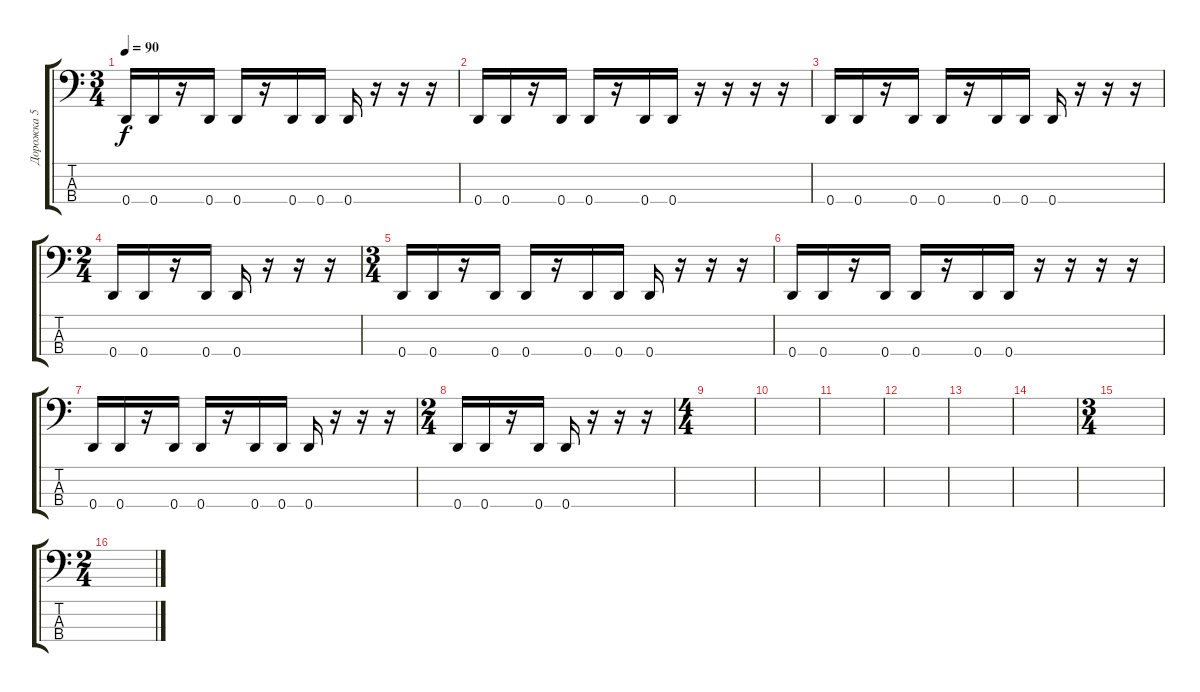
\track ("Дорожка 5" "Дорожка 5") {instrument electricbassfinger}
\staff {score tabs}
\tuning (G2 D2 A1 D1) {hide}
\ts (3 4)
\tempo 90
\clef f4
\ks c
0.4.16{dy f} 0.4.16 r.16 0.4.16 0.4.16 r.16 0.4.16 0.4.16 0.4.16 r.16 r.16 r.16 |
0.4.16 0.4.16 r.16 0.4.16 0.4.16 r.16 0.4.16 0.4.16 r.16 r.16 r.16 r.16 |
0.4.16 0.4.16 r.16 0.4.16 0.4.16 r.16 0.4.16 0.4.16 0.4.16 r.16 r.16 r.16 |
\ts (2 4)
0.4.16 0.4.16 r.16 0.4.16 0.4.16 r.16 r.16 r.16 |
\ts (3 4)
0.4.16 0.4.16 r.16 0.4.16 0.4.16 r.16 0.4.16 0.4.16 0.4.16 r.16 r.16 r.16 |
0.4.16 0.4.16 r.16 0.4.16 0.4.16 r.16 0.4.16 0.4.16 r.16 r.16 r.16 r.16 |
0.4.16 0.4.16 r.16 0.4.16 0.4.16 r.16 0.4.16 0.4.16 0.4.16 r.16 r.16 r.16 |
\ts (2 4)
0.4.16 0.4.16 r.16 0.4.16 0.4.16 r.16 r.16 r.16 |
\ts (4 4)
|
|
|
|
|
|
\ts (3 4)
|
\ts (2 4)
